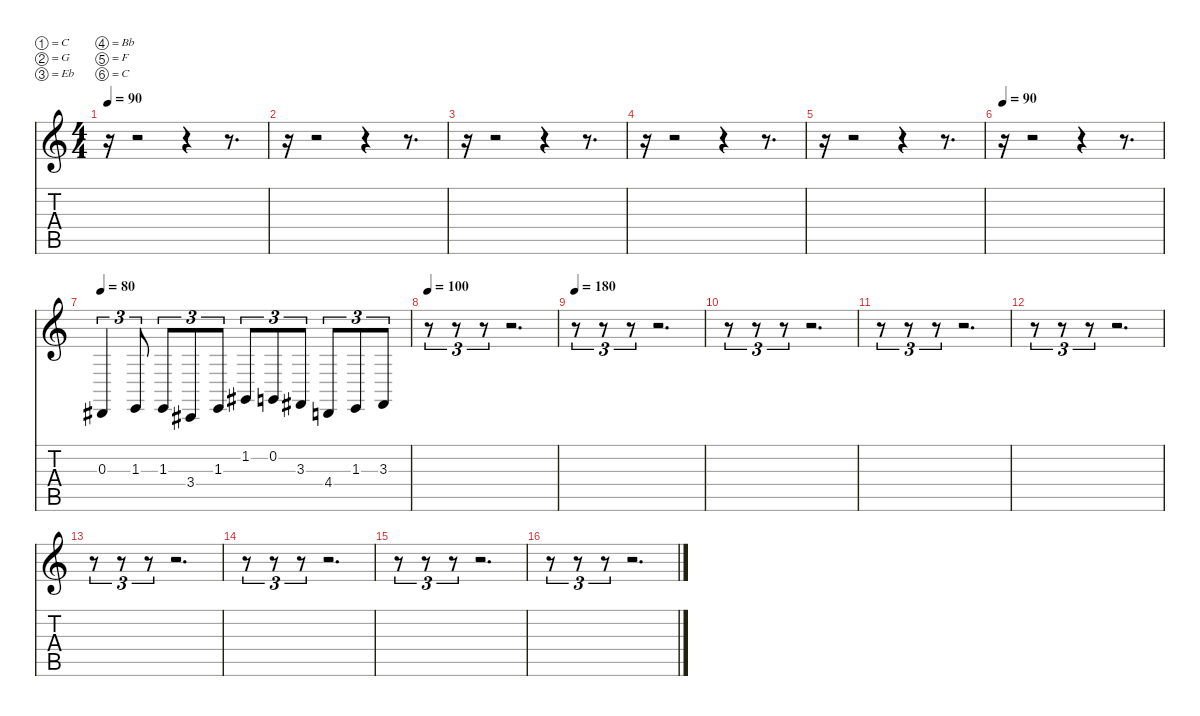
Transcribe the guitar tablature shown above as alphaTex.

\defaultSystemsLayout 4
\hideDynamics
\bracketExtendMode nobrackets
\singleTrackTrackNamePolicy hidden
\multiTrackTrackNamePolicy hidden
\firstSystemTrackNameMode fullname
\firstSystemTrackNameOrientation horizontal
\otherSystemsTrackNameOrientation horizontal
\track ("Low strings" "vla.") {instrument viola}
\staff {score tabs}
\tuning (C3 G2 Eb2 Bb1 F1 C1)
\ts (4 4)
\tempo 90
\clef g2
\ks c
r.16{dy f beam Down} r.2{beam Down} r.4{beam Down} r.8{d beam Down} |
r.16{beam Down} r.2{beam Down} r.4{beam Down} r.8{d beam Down} |
r.16{beam Down} r.2{beam Down} r.4{beam Down} r.8{d beam Down} |
r.16{beam Down} r.2{beam Down} r.4{beam Down} r.8{d beam Down} |
r.16{beam Down} r.2{beam Down} r.4{beam Down} r.8{d beam Down} |
\tempo 90
r.16{beam Down} r.2{beam Down} r.4{beam Down} r.8{d beam Down} |
\tempo 80
0.3{acc #}.4{tu (3 2) beam Up} 1.3.8{tu (3 2) beam Up} 1.3.8{tu (3 2) beam Up} 3.4{acc #}.8{tu (3 2) beam Up} 1.3.8{tu (3 2) beam Up} 1.2{acc #}.8{tu (3 2) beam Up} 0.2.8{tu (3 2) beam Up} 3.3{acc #}.8{tu (3 2) beam Up} 4.4.8{tu (3 2) beam Up} 1.3.8{tu (3 2) beam Up} 3.3{acc #}.8{tu (3 2) beam Up} |
\tempo 100
r.8{tu (3 2) beam Down} r.8{tu (3 2) beam Down} r.8{tu (3 2) beam Down} r.2{d beam Down} |
\tempo 180
r.8{tu (3 2) beam Down} r.8{tu (3 2) beam Down} r.8{tu (3 2) beam Down} r.2{d beam Down} |
r.8{tu (3 2) beam Down} r.8{tu (3 2) beam Down} r.8{tu (3 2) beam Down} r.2{d beam Down} |
r.8{tu (3 2) beam Down} r.8{tu (3 2) beam Down} r.8{tu (3 2) beam Down} r.2{d beam Down} |
r.8{tu (3 2) beam Down} r.8{tu (3 2) beam Down} r.8{tu (3 2) beam Down} r.2{d beam Down} |
r.8{tu (3 2) beam Down} r.8{tu (3 2) beam Down} r.8{tu (3 2) beam Down} r.2{d beam Down} |
r.8{tu (3 2) beam Down} r.8{tu (3 2) beam Down} r.8{tu (3 2) beam Down} r.2{d beam Down} |
r.8{tu (3 2) beam Down} r.8{tu (3 2) beam Down} r.8{tu (3 2) beam Down} r.2{d beam Down} |
r.8{tu (3 2) beam Down} r.8{tu (3 2) beam Down} r.8{tu (3 2) beam Down} r.2{d beam Down}
